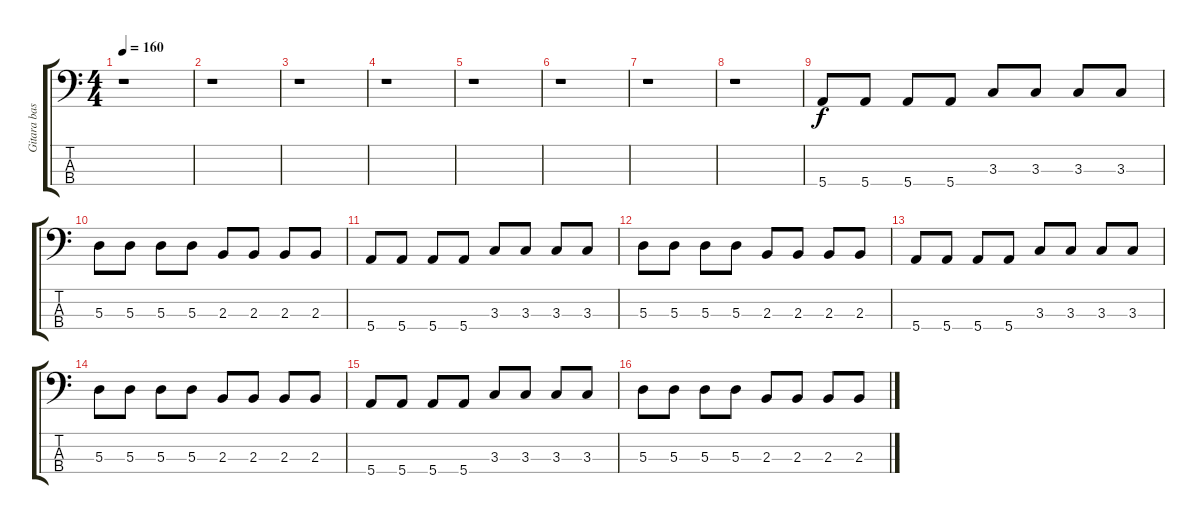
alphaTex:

\track ("Gitara basowa" "Gitara bas") {instrument electricbassfinger}
\staff {score tabs}
\tuning (G2 D2 A1 E1) {hide}
\ts (4 4)
\tempo 160
\clef f4
\ks c
r.1{dy f instrument electricbassfinger} |
r.1 |
r.1 |
r.1 |
r.1 |
r.1 |
r.1 |
r.1 |
5.4.8 5.4.8 5.4.8 5.4.8 3.3.8 3.3.8 3.3.8 3.3.8 |
5.3.8 5.3.8 5.3.8 5.3.8 2.3.8 2.3.8 2.3.8 2.3.8 |
5.4.8 5.4.8 5.4.8 5.4.8 3.3.8 3.3.8 3.3.8 3.3.8 |
5.3.8 5.3.8 5.3.8 5.3.8 2.3.8 2.3.8 2.3.8 2.3.8 |
5.4.8 5.4.8 5.4.8 5.4.8 3.3.8 3.3.8 3.3.8 3.3.8 |
5.3.8 5.3.8 5.3.8 5.3.8 2.3.8 2.3.8 2.3.8 2.3.8 |
5.4.8 5.4.8 5.4.8 5.4.8 3.3.8 3.3.8 3.3.8 3.3.8 |
5.3.8 5.3.8 5.3.8 5.3.8 2.3.8 2.3.8 2.3.8 2.3.8
